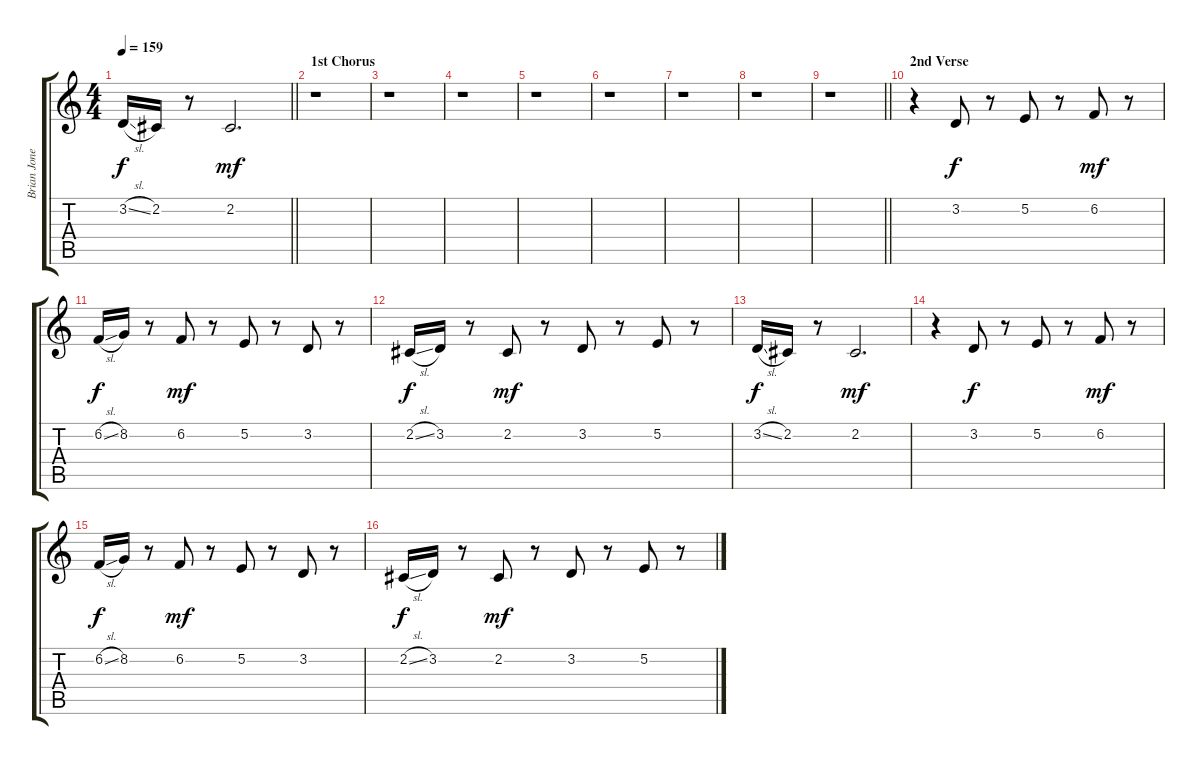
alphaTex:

\track ("Brian Jones (Sitar)" "Brian Jone") {instrument sitar}
\staff {score tabs}
\tuning (E4 B3 G3 D3 A2 E2) {hide}
\ts (4 4)
\tempo 159
\clef g2
\barLineRight lightlight
\ks c
3.2{sl}.16{dy f} 2.2.16 r.8 2.2.2{d dy mf} |
\section ("" "1st Chorus")
r.1 |
r.1 |
r.1 |
r.1 |
r.1 |
r.1 |
r.1 |
\barLineRight lightlight
r.1 |
\section ("" "2nd Verse")
r.4 3.2.8{dy f} r.8 5.2.8 r.8 6.2.8{dy mf} r.8 |
6.2{sl}.16{dy f} 8.2.16 r.8 6.2.8{dy mf} r.8 5.2.8 r.8 3.2.8 r.8 |
2.2{sl}.16{dy f} 3.2.16 r.8 2.2.8{dy mf} r.8 3.2.8 r.8 5.2.8 r.8 |
3.2{sl}.16{dy f} 2.2.16 r.8 2.2.2{d dy mf} |
r.4 3.2.8{dy f} r.8 5.2.8 r.8 6.2.8{dy mf} r.8 |
6.2{sl}.16{dy f} 8.2.16 r.8 6.2.8{dy mf} r.8 5.2.8 r.8 3.2.8 r.8 |
2.2{sl}.16{dy f} 3.2.16 r.8 2.2.8{dy mf} r.8 3.2.8 r.8 5.2.8 r.8
